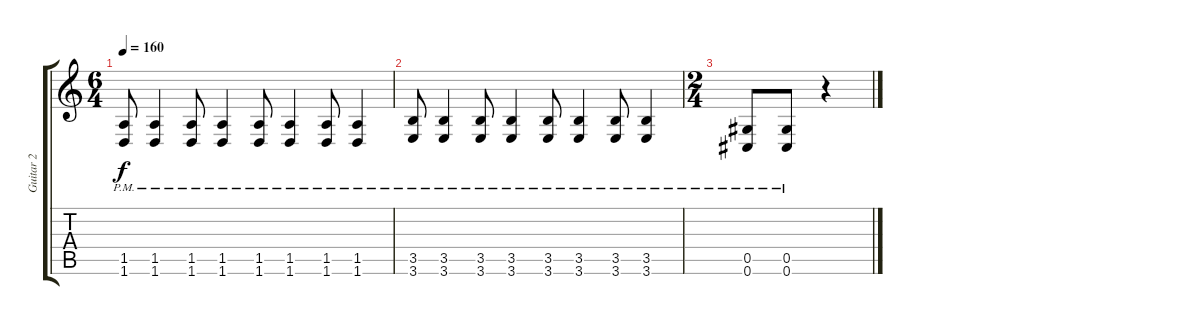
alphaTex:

\track ("Guitar 2" "Guitar 2") {instrument distortionguitar}
\staff {score tabs}
\tuning (Eb4 Bb3 Gb3 Db3 Ab2 Db2) {hide}
\ts (6 4)
\tempo 160
\clef g2
\ks c
(1.5{pm} 1.6{pm}).8{dy f} (1.5{pm} 1.6{pm}).4 (1.5{pm} 1.6{pm}).8 (1.5{pm} 1.6{pm}).4 (1.5{pm} 1.6{pm}).8 (1.5{pm} 1.6{pm}).4 (1.5{pm} 1.6{pm}).8 (1.5{pm} 1.6{pm}).4 |
(3.5{pm} 3.6{pm}).8 (3.5{pm} 3.6{pm}).4 (3.5{pm} 3.6{pm}).8 (3.5{pm} 3.6{pm}).4 (3.5{pm} 3.6{pm}).8 (3.5{pm} 3.6{pm}).4 (3.5{pm} 3.6{pm}).8 (3.5{pm} 3.6{pm}).4 |
\ts (2 4)
(0.5{pm} 0.6{pm}).8 (0.5{pm} 0.6{pm}).8 r.4
